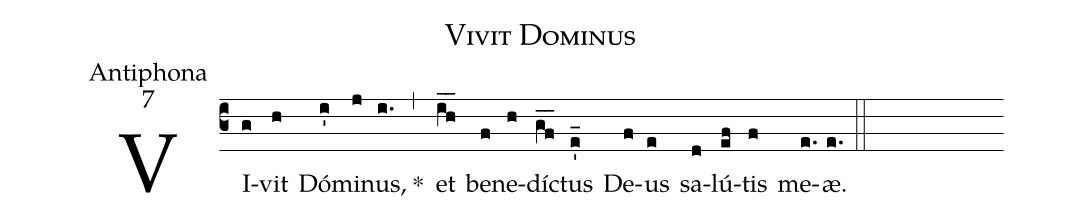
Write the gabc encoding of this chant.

name:Vivit Dominus;
office-part:Antiphona;
mode:7;
%%
(c3)VI(g)vit(h) Dó(i')mi(j)nus,(i.) * (,)et(ih__) be(f)ne(h)díc(gf__)tus(e'_) De(f)us(e) sa(d)lú(ef)tis(f) me(e.)æ.(e.) (::)
